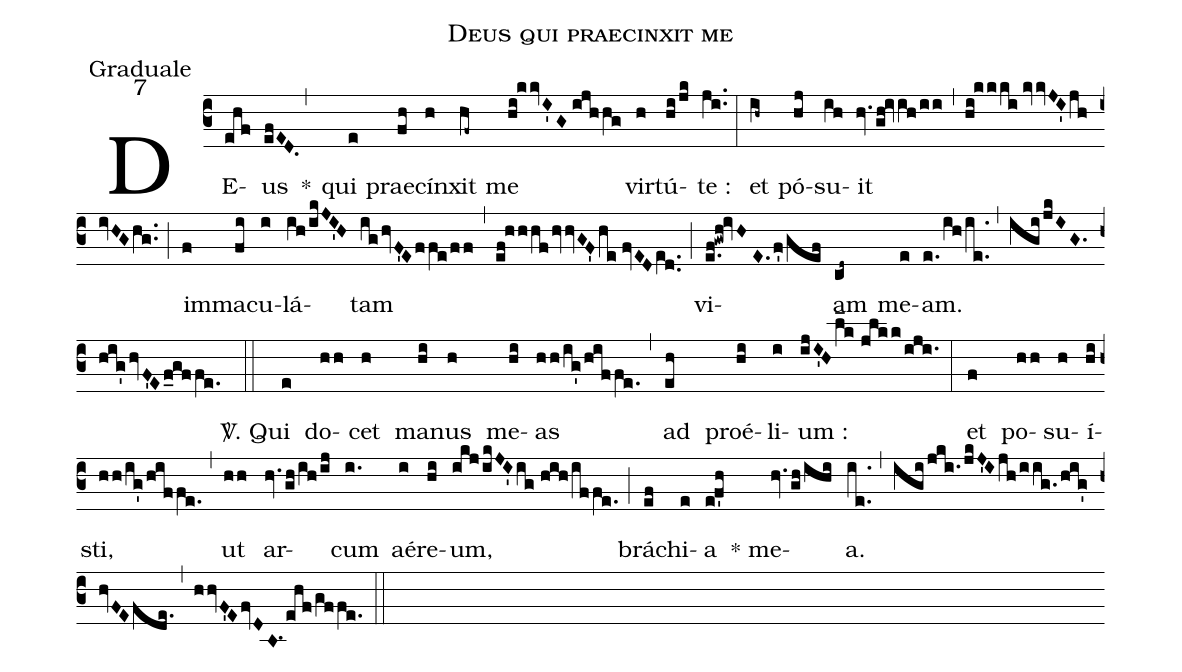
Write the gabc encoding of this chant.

name:Deus qui praecinxit me;
office-part:Graduale;
mode:7;
%%
(c3) DE(ehf)us(efED.) <clear>*(,) qui(e) prae(fh)cín(h)xit(hf~) me(hi!kkvI'G//ijhhg) vir(h)tú(hi/jk)te :(ji..) (:) et(ih~) pó(hj)su(ih)it(hv.gh!ivih/ii) (,) (hi!kkki//kvvJI'jh//ivHGhg..) (;) im(f)ma(fi)cu(i)lá(ih/ikJI'H)tam(ighvF'Effe/ff) (,) (ef!hhhfhvvGF'he//fvEDe[ll:1]d..) (;) vi(e.f!gwh!ivH//E.f'/gef)am(cd~) me(e)am.(e./ih/ie..) (,) (igijkIG.hig'hvF'Ef_gffe.) (::) <sp>V/</sp>. Qui(e) do(hh)cet(h) ma(hi)nus(h) me(hi)as(hh/ig'/hiffe.) (,) ad(eh) proé(hi)li(i)um :(ijI'H[oll:0;0.94cm]/l_k//jlkk/iji.) (:) et(f) po(hh)su(h)í(hi)sti,(hh/ig'/hiffe.) (,) ut(hh) ar(hv.gh/ih/ij)cum(i.) aé(i)re(hi)um,(ikjikJI'ig//hih/iffe.) (;) brá(ef)chi(e)a(ef'h) ()* me(hv.gh/ihi)a.(ie..) (,) (igijki./jkJ'Ijh/iig./hig'hvFEfde.) (,) (hhvF'EfvD[ull:0]B.1ehf/gffe.) (::)
